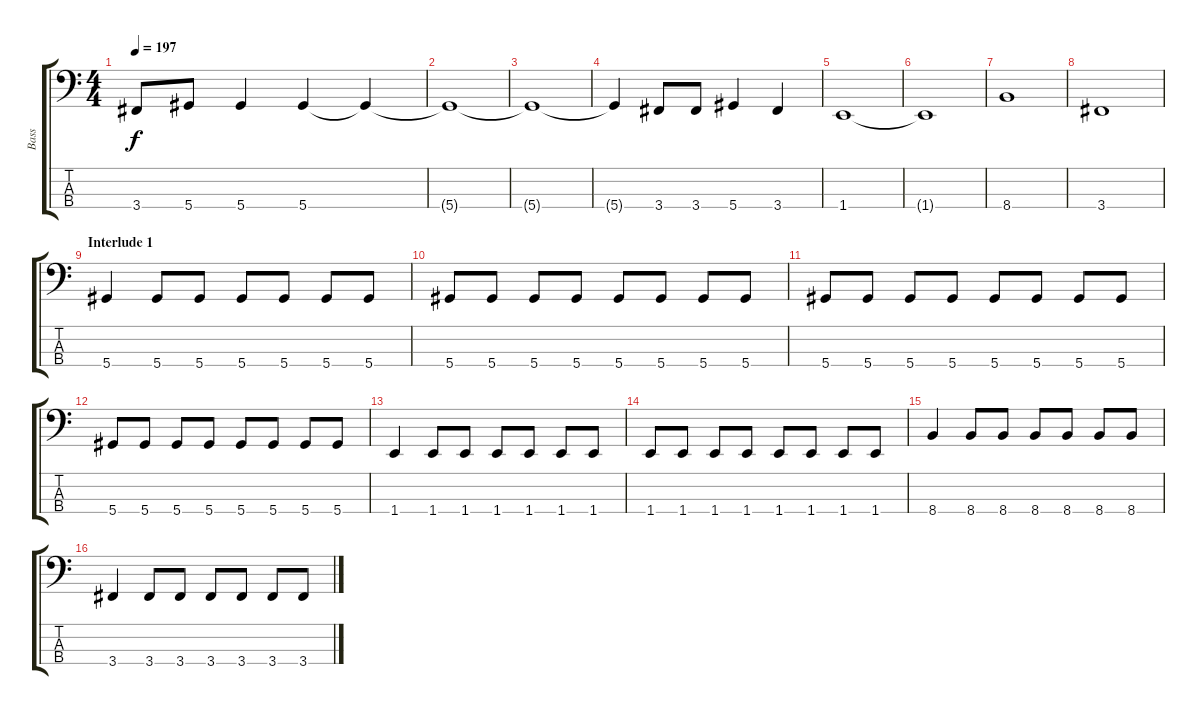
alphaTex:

\track ("Bass" "Bass") {instrument slapbass1}
\staff {score tabs}
\tuning (Gb2 Db2 Ab1 Eb1) {hide}
\ts (4 4)
\tempo 197
\clef f4
\ks c
3.4.8{dy f} 5.4.8 5.4.4 5.4.4 5.4{t}.4 |
5.4{t}.1 |
5.4{t}.1 |
5.4{t}.4 3.4.8 3.4.8 5.4.4 3.4.4 |
1.4.1 |
1.4{t}.1 |
8.4.1 |
3.4.1 |
\section ("" "Interlude 1")
5.4.4 5.4.8 5.4.8 5.4.8 5.4.8 5.4.8 5.4.8 |
5.4.8 5.4.8 5.4.8 5.4.8 5.4.8 5.4.8 5.4.8 5.4.8 |
5.4.8 5.4.8 5.4.8 5.4.8 5.4.8 5.4.8 5.4.8 5.4.8 |
5.4.8 5.4.8 5.4.8 5.4.8 5.4.8 5.4.8 5.4.8 5.4.8 |
1.4.4 1.4.8 1.4.8 1.4.8 1.4.8 1.4.8 1.4.8 |
1.4.8 1.4.8 1.4.8 1.4.8 1.4.8 1.4.8 1.4.8 1.4.8 |
8.4.4 8.4.8 8.4.8 8.4.8 8.4.8 8.4.8 8.4.8 |
3.4.4 3.4.8 3.4.8 3.4.8 3.4.8 3.4.8 3.4.8
